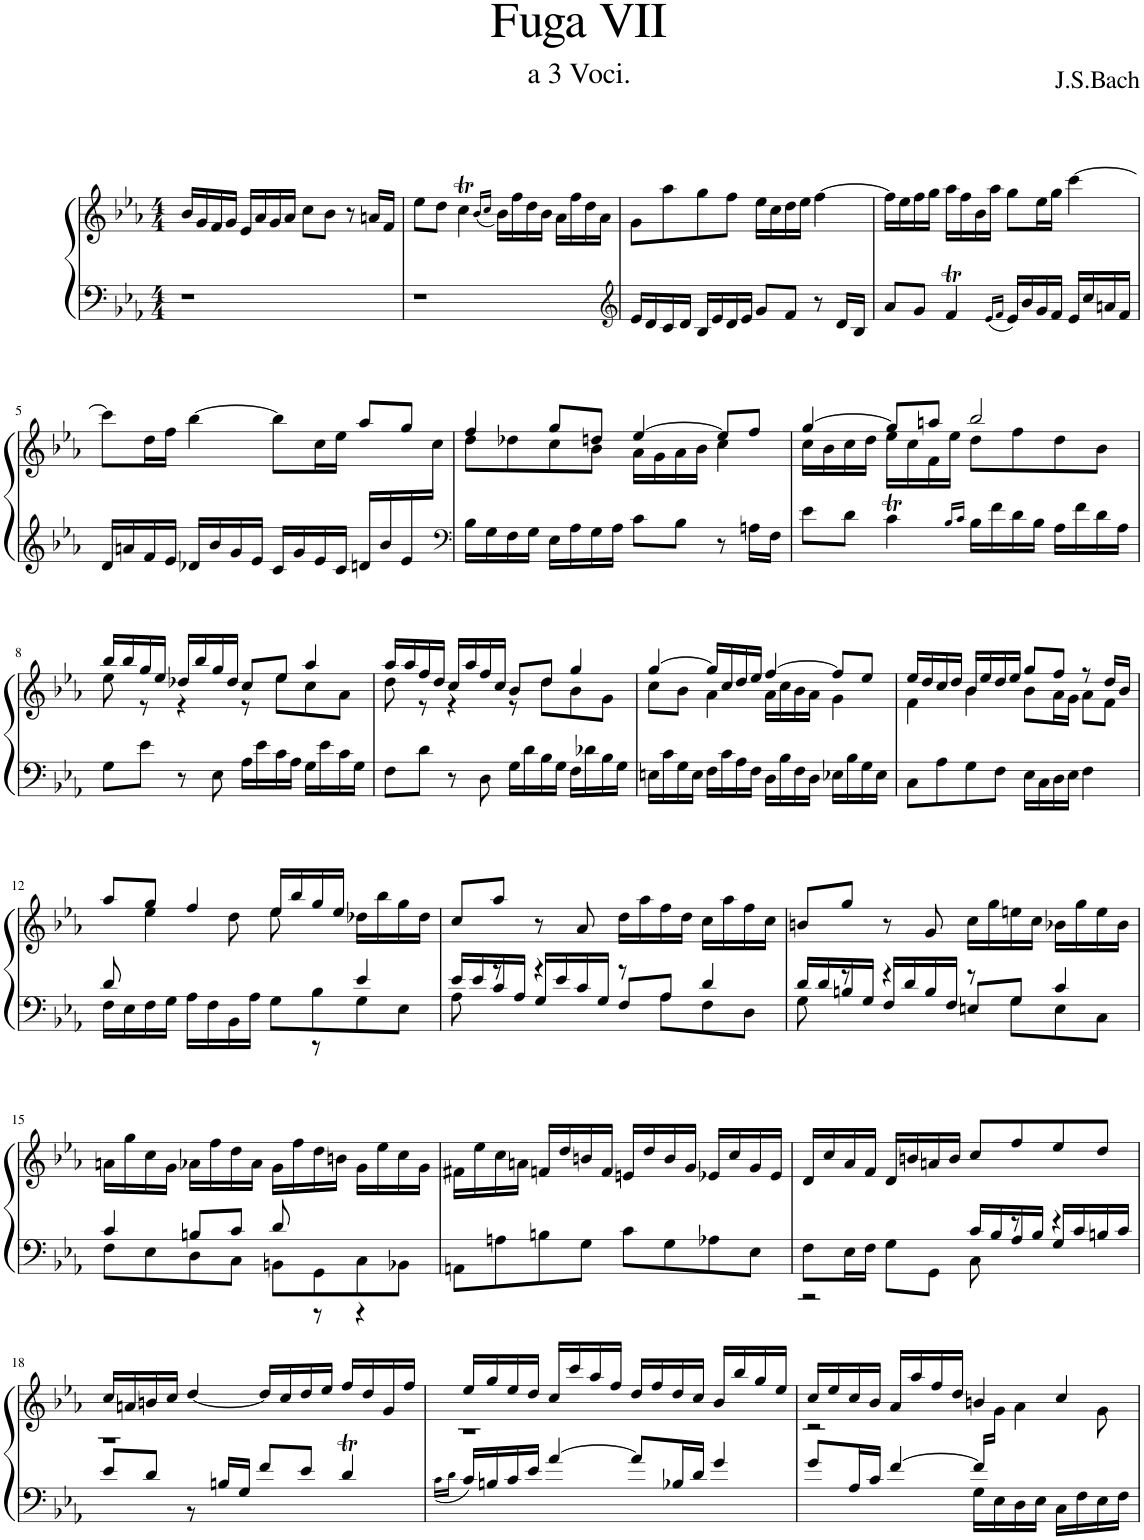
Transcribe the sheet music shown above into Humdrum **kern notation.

**kern	**kern
*part1	*part1
*staff2	*staff1
*I"Piano	*
*I'Pno	*
*clefF4	*clefG2
*k[b-e-a-]	*k[b-e-a-]
*M4/4	*M4/4
=1	=1
1r	16b-/LL
.	16g/
.	16f/
.	16g/JJ
.	16e-/LL
.	16a-/
.	16g/
.	16a-/JJ
.	8cc\L
.	8b-\J
.	8r
.	16an/LL
.	16f/JJ
=2	=2
1r	8ee-\L
.	8dd\J
.	4ccT\
.	(16qb-/LL
.	16qcc/JJ
.	16b-\LL)
.	16ff\
.	16dd\
.	16b-\JJ
.	16a-\LL
.	16ff\
.	16dd\
.	16a-\JJ
=3	=3
*clefG2	*
16e-/LL	8g\L
16d/	.
16c/	8aa-\
16d/JJ	.
16B-/LL	8gg\
16e-/	.
16d/	8ff\J
16e-/JJ	.
8g/L	16ee-\LL
.	16cc\
8f/J	16dd\
.	16ee-\JJ
8r	[4ff\
16d/LL	.
16B-/JJ	.
=4	=4
8a-/L	16ff\LL]
.	16ee-\
8g/J	16ff\
.	16gg\JJ
4fT/	16aa-\LL
.	16ff\
.	16b-\
.	16aa-\JJ
16qe-/LL	.
16qf/JJ	.
16e-/LL	8gg\L
16b-/	.
16g/	16ee-\L
16f/JJ	16gg\JJ
16e-/LL	[4ccc\
16cc/	.
16an/	.
16f/JJ	.
!!LO:LB:g=z
=5	=5
*	*^
16d/LL	8ccc\L]	2...ryy
16an/	.	.
16f/	16dd\L	.
16e-/JJ	16ff\JJ	.
16d-X/LL	[4bb-\	.
16b-/	.	.
16g/	.	.
16e-/JJ	.	.
16c/LL	8bb-\L]	.
16g/	.	.
16e-/	16cc\L	.
16c/JJ	16ee-\JJ	.
16dn/LL	8aa-/L	.
16b-/	.	.
16e-/	8gg/J	.
16ryy	.	16cc\JJ
=6	=6	=6
*clefF4	*	*
16B-\LL	4ff/	8dd\L
16G\	.	.
16F\	.	8dd-X\
16G\JJ	.	.
16E-\LL	8gg/L	8cc\
16A-\	.	.
16G\	8ddn/J	8b-\J
16A-\JJ	.	.
8c\L	[4ee-/	16a-\LL
.	.	16g\
8B-\J	.	16a-\
.	.	16b-\JJ
8r	8ee-/L]	4cc\
16An\LL	8ff/J	.
16F\JJ	.	.
=7	=7	=7
8e-\L	[4gg/	16cc\LL
.	.	16b-\
8d\J	.	16cc\
.	.	16dd\JJ
4cT\	8gg/L]	16ee-\LL
.	.	16cc\
.	8aan/J	16f\
.	.	16ee-\JJ
16qB-/LL	.	.
16qc/JJ	.	.
16B-\LL	2bb-/	8dd\L
16f\	.	.
16d\	.	8ff\
16B-\JJ	.	.
16A-\LL	.	8dd\
16f\	.	.
16d\	.	8b-\J
16A-\JJ	.	.
!!LO:LB:g=z	!!
=8	=8	=8
8G\L	16bb-/LL	8ee-\
.	16bb-/	.
8e-\J	16gg/	8r
.	16ee-/JJ	.
8r	16dd-X/LL	4r
.	16bb-/	.
8E-\	16gg/	.
.	16dd-/JJ	.
16A-\LL	8cc/L	8r
16e-\	.	.
16c\	8ee-/J	8ee-\L
16A-\JJ	.	.
16G\LL	4aa-/	8cc\
16e-\	.	.
16c\	.	8a-\J
16G\JJ	.	.
=9	=9	=9
8F\L	16aa-/LL	8dd\
.	16aa-/	.
8d\J	16ff/	8r
.	16dd/JJ	.
8r	16cc/LL	4r
.	16aa-/	.
8D\	16ff/	.
.	16cc/JJ	.
16G\LL	8b-/L	8r
16d\	.	.
16B-\	8dd/J	8dd\L
16G\JJ	.	.
16F\LL	4gg/	8b-\
16d-X\	.	.
16B-\	.	8g\J
16G\JJ	.	.
=10	=10	=10
16En\LL	[4gg/	8cc\L
16c\	.	.
16G\	.	8b-\J
16E\JJ	.	.
16F\LL	16gg/LL]	4a-\
16c\	16cc/	.
16A-\	16dd/	.
16F\JJ	16ee-/JJ	.
16D\LL	[4ff/	16a-\LL
16B-\	.	16cc\
16F\	.	16b-\
16D\JJ	.	16a-\JJ
16E-X\LL	8ff/L]	4g\
16B-\	.	.
16G\	8ee-/J	.
16E-\JJ	.	.
=11	=11	=11
8C\L	16ee-/LL	4f\
.	16dd/	.
8A-\	16cc/	.
.	16dd/JJ	.
8G\	16b-/LL	4b-\
.	16ee-/	.
8F\J	16dd/	.
.	16ee-/JJ	.
16E-\LL	8gg/L	8b-\L
16C\	.	.
16D\	8ff/J	16a-\L
16E-\JJ	.	16g\JJ
4F\	8r	8a-\L
.	16dd/LL	8f\J
.	16b-/JJ	.
!!LO:LB:g=z	!!
=12	=12	=12
*^	*	*
16F\LL	8d/	8aa-/L	8ryy
16E-\	.	.	.
16F\	2ryy	8gg/J	4ee-\
16G\JJ	.	.	.
16A-\LL	.	4ff/	.
16F\	.	.	.
16BB-\	.	.	8dd\
16A-\JJ	.	.	.
8G\L	.	16ee-/LL	8ee-\
.	.	16bb-/	.
8B-\	8r	16gg/	4.ryy
.	.	16ee-/JJ	.
8G\	4e-/	16dd-X\LL	.
.	.	16bb-\	.
8E-\J	.	16gg\	.
.	.	16dd-\JJ	.
*	*	*v	*v
=13	=13	=13
8A-\	16e-/LL	8cc/L
.	16e-/	.
8r	16c/	8aa-/J
.	16A-/JJ	.
4r	16G/LL	8r
.	16e-/	.
.	16c/	8a-/
.	16G/JJ	.
8r	8F/L	16dd\LL
.	.	16aa-\
8A-\L	8A-/J	16ff\
.	.	16dd\JJ
8F\	4d/	16cc\LL
.	.	16aa-\
8D\J	.	16ff\
.	.	16cc\JJ
=14	=14	=14
8G\	16d/LL	8bn/L
.	16d/	.
8r	16Bn/	8gg/J
.	16G/JJ	.
4r	16F/LL	8r
.	16d/	.
.	16B/	8g/
.	16F/JJ	.
8r	8En/L	16cc\LL
.	.	16gg\
8G\L	8G/J	16een\
.	.	16cc\JJ
8E\	4c/	16b-X\LL
.	.	16gg\
8C\J	.	16ee\
.	.	16b-\JJ
!!LO:LB:g=z
=15	=15	=15
8F\L	4c/	16an\LL
.	.	16gg\
8E-\	.	16cc\
.	.	16g\JJ
8D\	8Bn/L	16a-X\LL
.	.	16ff\
8C\J	8c/J	16dd\
.	.	16a-\JJ
8BBn\L	8d/	16g\LL
.	.	16ff\
8GG\	8r	16dd\
.	.	16bn\JJ
8C\	4r	16g\LL
.	.	16ee-\
8BB-X\J	.	16cc\
.	.	16g\JJ
*v	*v	*
=16	=16
8AAn\L	16f#X\LL
.	16ee-\
8An\	16cc\
.	16an\JJ
8Bn\	16fn/LL
.	16dd/
8G\J	16bn/
.	16f/JJ
8c\L	16en/LL
.	16dd/
8G\	16b/
.	16g/JJ
8A-X\	16e-X/LL
.	16cc/
8E-\J	16g/
.	16e-/JJ
=17	=17
*^	*
8F\L	2r	16d/LL
.	.	16cc/
16E-\L	.	16a-/
16F\JJ	.	16f/JJ
8G\L	.	16d/LL
.	.	16bn/
8GG\J	.	16an/
.	.	16b/JJ
8C\	16c/LL	8cc/L
.	16B-/	.
8r	16A-/	8ff/
.	16B-/JJ	.
4r	16G/LL	8ee-/
.	16c/	.
.	16Bn/	8dd/J
.	16c/JJ	.
!!LO:LB:g=z
=18	=18	=18
1r	8e-/L	16cc/LL
.	.	16an/
.	8d/J	16bn/
.	.	16cc/JJ
.	8r	[4dd/
.	16Bn/LL	.
.	16G/JJ	.
.	8f/L	16dd/LL]
.	.	16cc/
.	8e-/J	16dd/
.	.	16ee-/JJ
.	4dt/	16ff/LL
.	.	16dd/
.	.	16g/
.	.	16ff/JJ
=19	=19	=19
.	16qc\LL	.
.	16qd\JJ	.
1r	16c/LL	16ee-/LL
.	16Bn/	16gg/
.	16c/	16ee-/
.	16e-/JJ	16dd/JJ
.	[4a-/	16cc/LL
.	.	16ccc/
.	.	16aa-/
.	.	16ff/JJ
.	8a-/L]	16dd/LL
.	.	16ff/
.	16B-X/L	16dd/
.	16d/JJ	16cc/JJ
.	4g/	16b-/LL
.	.	16bb-/
.	.	16gg/
.	.	16ee-/JJ
=20	=20	=20
*	*	*^
2r	8g/L	16cc/LL	16ryy
*	*	*v	*v
.	.	16ee-/
.	16A-/L	16cc/
.	16c/JJ	16b-/JJ
.	[4f/	16a-/LL
.	.	16aa-/
.	.	16ff/
.	.	16dd/JJ
16G\LL	16f/LL]	4bn/
*	*	*^
16E-\	4..ryy	.	16g\JJ
16D\	.	.	4a-\
16E-\JJ	.	.	.
16C\LL	.	4cc/	.
16F\	.	.	.
16E-\	.	.	8g\
16F\JJ	.	.	.
*v	*v	*	*
*	*v	*v
=	=
*-	*-
